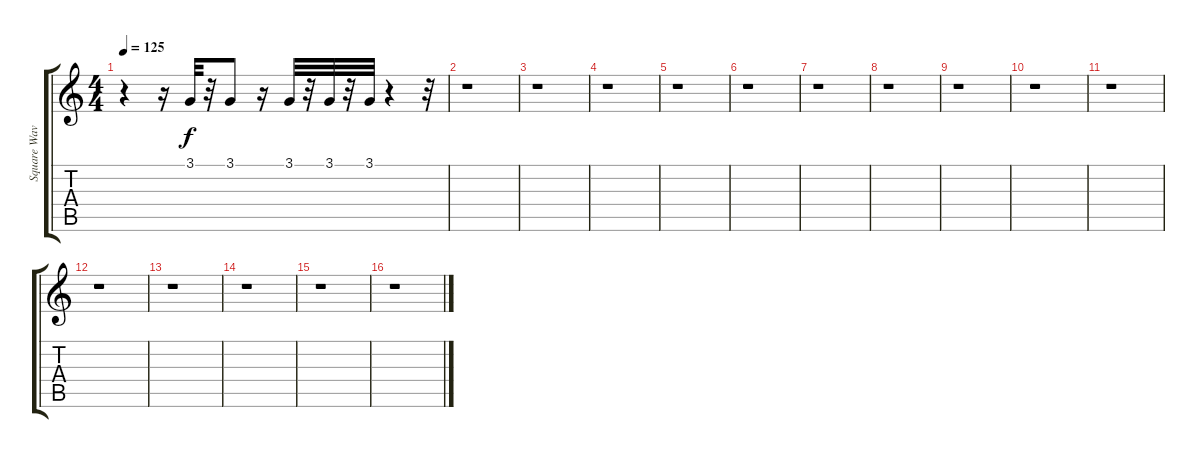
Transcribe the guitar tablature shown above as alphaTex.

\track ("Square Wav" "Square Wav") {instrument lead1square}
\staff {score tabs}
\tuning (E4 B3 G3 D3 A2 E2) {hide}
\ts (4 4)
\tempo 125
\clef g2
\ks c
r.4{dy f} r.16 3.1.32 r.32 3.1.8 r.16 3.1.32 r.32 3.1.32 r.32 3.1.32 r.4 r.32 |
r.1 |
r.1 |
r.1 |
r.1 |
r.1 |
r.1 |
r.1 |
r.1 |
r.1 |
r.1 |
r.1 |
r.1 |
r.1 |
r.1 |
r.1
